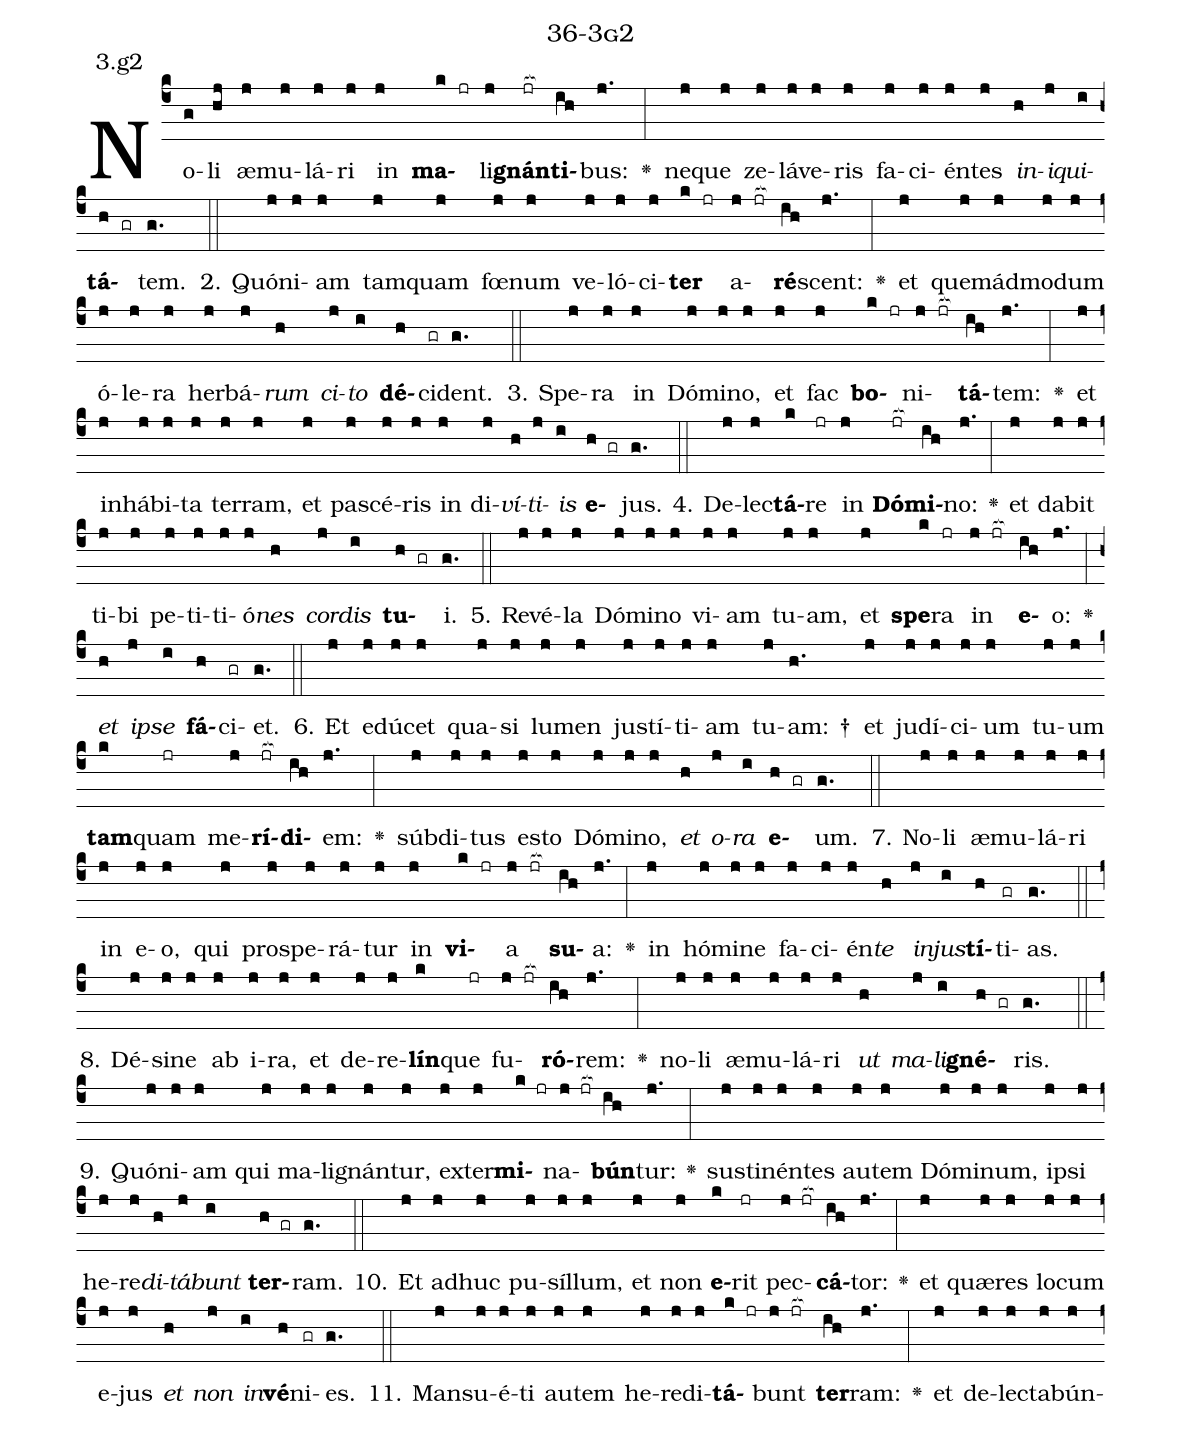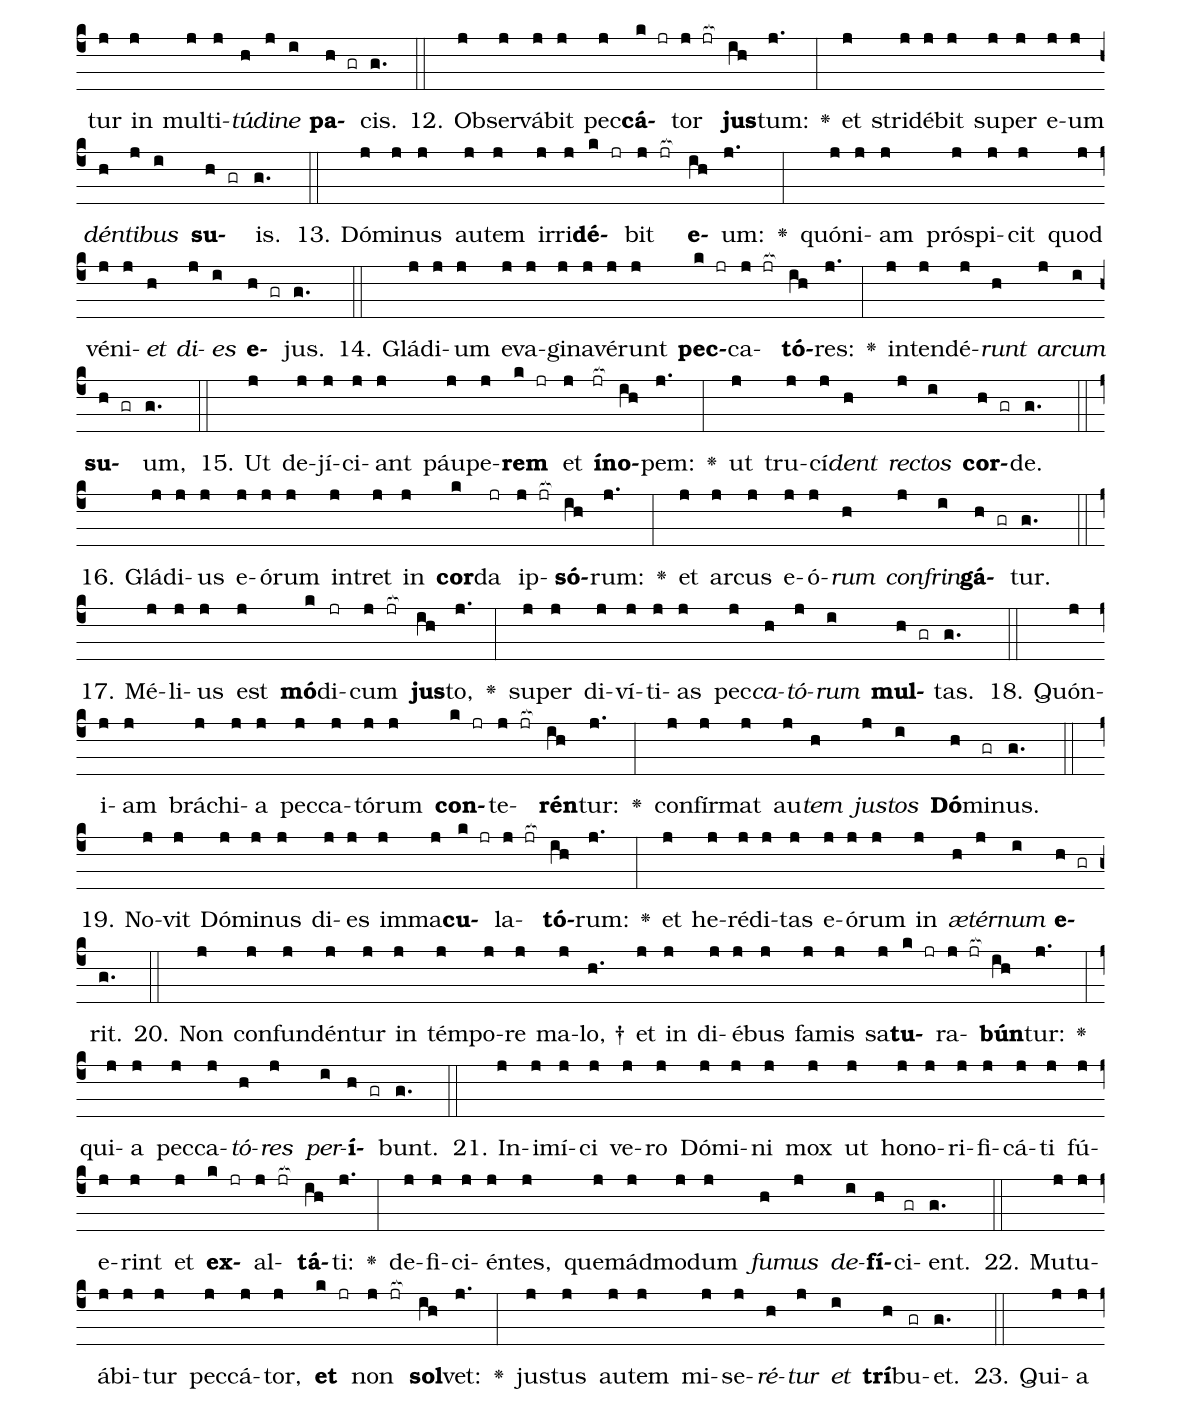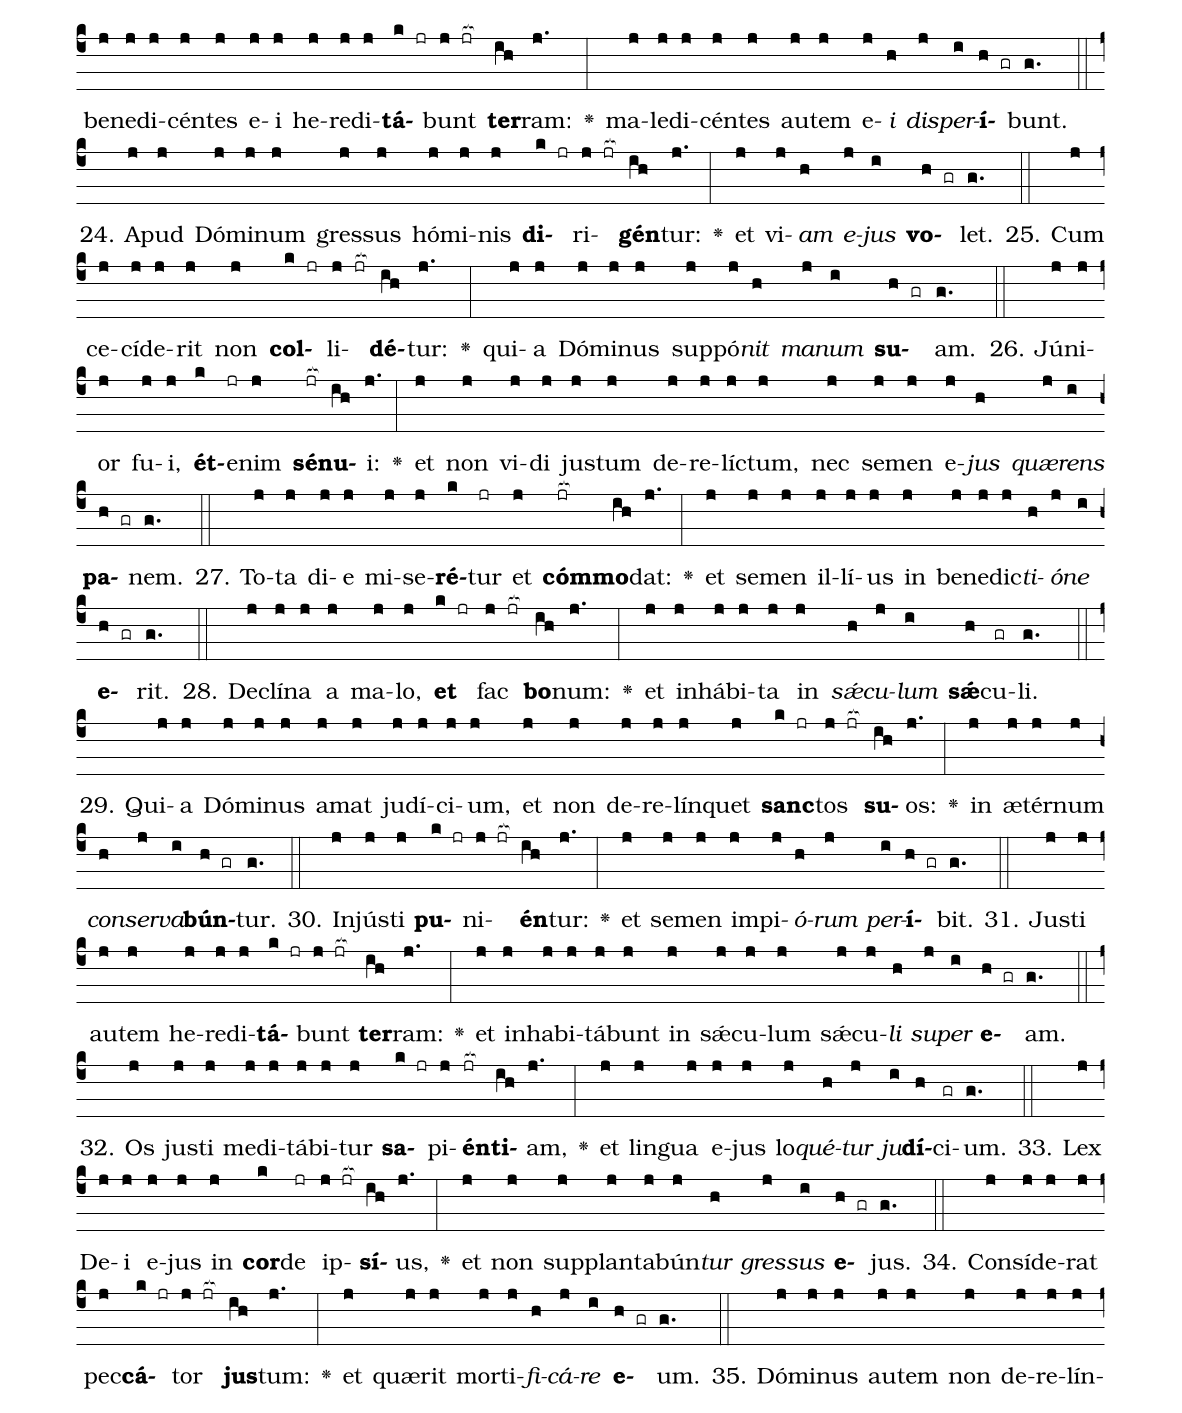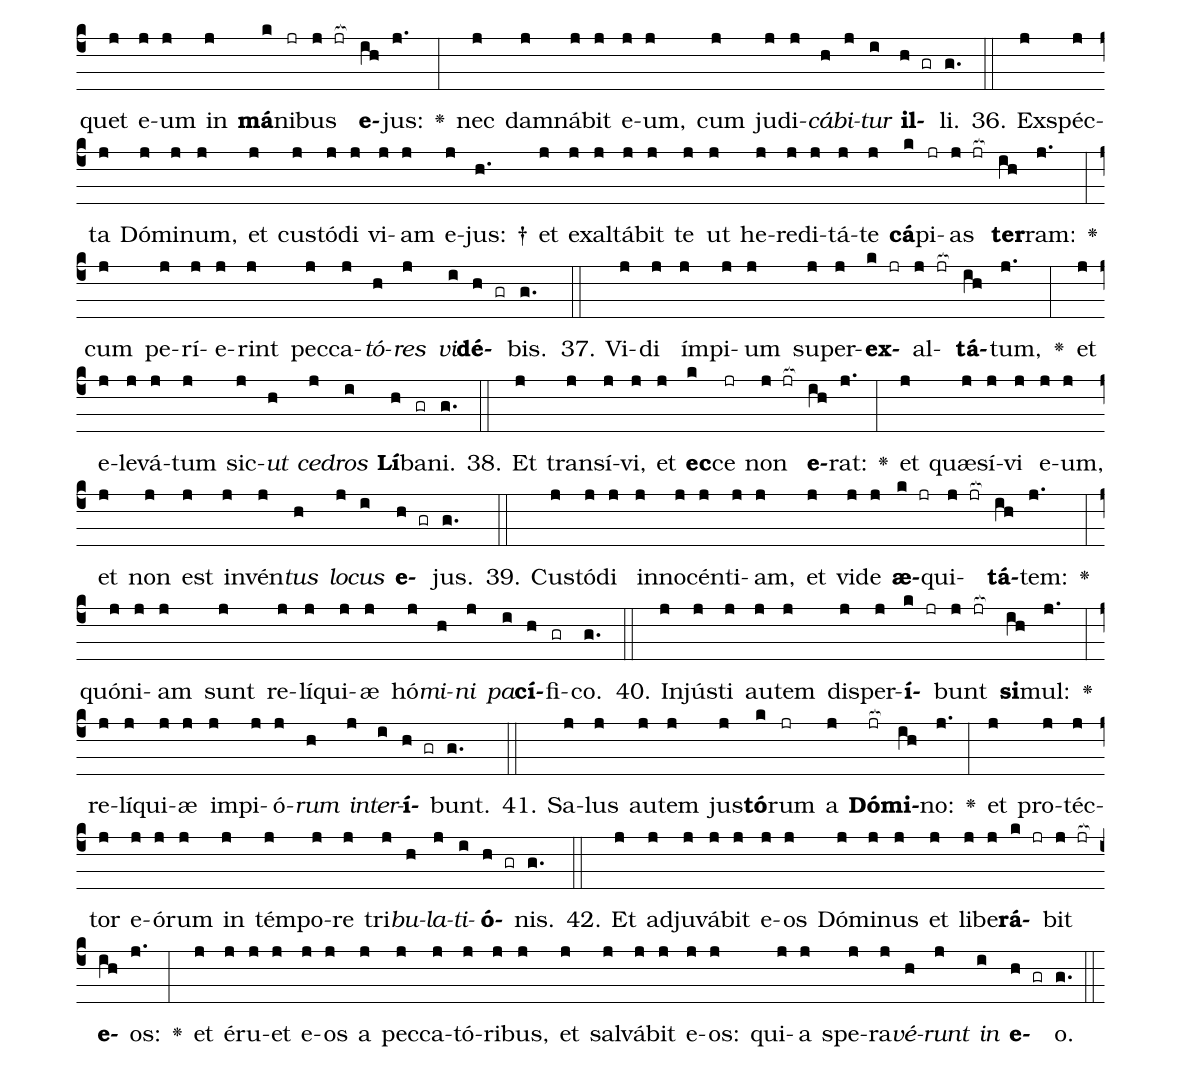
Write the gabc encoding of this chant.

name: 36-3g2;
annotation: 3.g2;
%%
(c4)No(g)li(hj) æ(j)mu(j)lá(j)ri(j) in(j) <b>ma</b>(k jr)li(j)<b>gnán</b>(jr[ocb:1{])<b>ti</b>(ih[ocb:0}])bus:(j.) <v>\greheightstar</v>(:) ne(j)que(j) ze(j)lá(j)ve(j)ris(j) fa(j)ci(j)én(j)tes(j) <i>in</i>(h)<i>i</i>(j)<i>qui</i>(i)<b>tá</b>(h gr)tem.(g.) (::)
2. Quón(j)i(j)am(j) tam(j)quam(j) fœ(j)num(j) ve(j)ló(j)ci(j)<b>ter</b>(k jr) a(j jr[ocb:1{])<b>ré</b>(ih[ocb:0}])scent:(j.) <v>\greheightstar</v>(:) et(j) quem(j)ád(j)mo(j)dum(j) ó(j)le(j)ra(j) her(j)bá(j)<i>rum</i>(h) <i>ci</i>(j)<i>to</i>(i) <b>dé</b>(h)ci(gr)dent.(g.) (::)
3. Spe(j)ra(j) in(j) Dó(j)mi(j)no,(j) et(j) fac(j) <b>bo</b>(k jr)ni(j jr[ocb:1{])<b>tá</b>(ih[ocb:0}])tem:(j.) <v>\greheightstar</v>(:) et(j) in(j)há(j)bi(j)ta(j) ter(j)ram,(j) et(j) pa(j)scé(j)ris(j) in(j) di(j)<i>ví</i>(h)<i>ti</i>(j)<i>is</i>(i) <b>e</b>(h gr)jus.(g.) (::)
4. De(j)lec(j)<b>tá</b>(k)re(jr) in(j) <b>Dó</b>(jr[ocb:1{])<b>mi</b>(ih[ocb:0}])no:(j.) <v>\greheightstar</v>(:) et(j) da(j)bit(j) ti(j)bi(j) pe(j)ti(j)ti(j)ó(j)<i>nes</i>(h) <i>cor</i>(j)<i>dis</i>(i) <b>tu</b>(h gr)i.(g.) (::)
5. Re(j)vé(j)la(j) Dó(j)mi(j)no(j) vi(j)am(j) tu(j)am,(j) et(j) <b>spe</b>(k)ra(jr) in(j jr[ocb:1{]) <b>e</b>(ih[ocb:0}])o:(j.) <v>\greheightstar</v>(:) <i>et</i>(h) <i>ip</i>(j)<i>se</i>(i) <b>fá</b>(h)ci(gr)et.(g.) (::)
6. Et(j) e(j)dú(j)cet(j) qua(j)si(j) lu(j)men(j) jus(j)tí(j)ti(j)am(j) tu(j)am: †(h.) et(j) ju(j)dí(j)ci(j)um(j) tu(j)um(j) <b>tam</b>(k)quam(jr) me(j)<b>rí</b>(jr[ocb:1{])<b>di</b>(ih[ocb:0}])em:(j.) <v>\greheightstar</v>(:) súb(j)di(j)tus(j) es(j)to(j) Dó(j)mi(j)no,(j) <i>et</i>(h) <i>o</i>(j)<i>ra</i>(i) <b>e</b>(h gr)um.(g.) (::)
7. No(j)li(j) æ(j)mu(j)lá(j)ri(j) in(j) e(j)o,(j) qui(j) pro(j)spe(j)rá(j)tur(j) in(j) <b>vi</b>(k jr)a(j jr[ocb:1{]) <b>su</b>(ih[ocb:0}])a:(j.) <v>\greheightstar</v>(:) in(j) hó(j)mi(j)ne(j) fa(j)ci(j)én(j)<i>te</i>(h) <i>in</i>(j)<i>jus</i>(i)<b>tí</b>(h)ti(gr)as.(g.) (::)
8. Dé(j)si(j)ne(j) ab(j) i(j)ra,(j) et(j) de(j)re(j)<b>lín</b>(k)que(jr) fu(j jr[ocb:1{])<b>ró</b>(ih[ocb:0}])rem:(j.) <v>\greheightstar</v>(:) no(j)li(j) æ(j)mu(j)lá(j)ri(j) <i>ut</i>(h) <i>ma</i>(j)<i>li</i>(i)<b>gné</b>(h gr)ris.(g.) (::)
9. Quón(j)i(j)am(j) qui(j) ma(j)li(j)gnán(j)tur,(j) ex(j)ter(j)<b>mi</b>(k jr)na(j jr[ocb:1{])<b>bún</b>(ih[ocb:0}])tur:(j.) <v>\greheightstar</v>(:) sus(j)ti(j)nén(j)tes(j) au(j)tem(j) Dó(j)mi(j)num,(j) ip(j)si(j) he(j)re(j)<i>di</i>(h)<i>tá</i>(j)<i>bunt</i>(i) <b>ter</b>(h gr)ram.(g.) (::)
10. Et(j) ad(j)huc(j) pu(j)síl(j)lum,(j) et(j) non(j) <b>e</b>(k)rit(jr) pec(j jr[ocb:1{])<b>cá</b>(ih[ocb:0}])tor:(j.) <v>\greheightstar</v>(:) et(j) quæ(j)res(j) lo(j)cum(j) e(j)jus(j) <i>et</i>(h) <i>non</i>(j) <i>in</i>(i)<b>vé</b>(h)ni(gr)es.(g.) (::)
11. Man(j)su(j)é(j)ti(j) au(j)tem(j) he(j)re(j)di(j)<b>tá</b>(k jr)bunt(j jr[ocb:1{]) <b>ter</b>(ih[ocb:0}])ram:(j.) <v>\greheightstar</v>(:) et(j) de(j)lec(j)ta(j)bún(j)tur(j) in(j) mul(j)ti(j)<i>tú</i>(h)<i>di</i>(j)<i>ne</i>(i) <b>pa</b>(h gr)cis.(g.) (::)
12. Ob(j)ser(j)vá(j)bit(j) pec(j)<b>cá</b>(k jr)tor(j jr[ocb:1{]) <b>jus</b>(ih[ocb:0}])tum:(j.) <v>\greheightstar</v>(:) et(j) stri(j)dé(j)bit(j) su(j)per(j) e(j)um(j) <i>dén</i>(h)<i>ti</i>(j)<i>bus</i>(i) <b>su</b>(h gr)is.(g.) (::)
13. Dó(j)mi(j)nus(j) au(j)tem(j) ir(j)ri(j)<b>dé</b>(k jr)bit(j jr[ocb:1{]) <b>e</b>(ih[ocb:0}])um:(j.) <v>\greheightstar</v>(:) quón(j)i(j)am(j) pró(j)spi(j)cit(j) quod(j) vé(j)ni(j)<i>et</i>(h) <i>di</i>(j)<i>es</i>(i) <b>e</b>(h gr)jus.(g.) (::)
14. Glá(j)di(j)um(j) e(j)va(j)gi(j)na(j)vé(j)runt(j) <b>pec</b>(k jr)ca(j jr[ocb:1{])<b>tó</b>(ih[ocb:0}])res:(j.) <v>\greheightstar</v>(:) in(j)ten(j)dé(j)<i>runt</i>(h) <i>ar</i>(j)<i>cum</i>(i) <b>su</b>(h gr)um,(g.) (::)
15. Ut(j) de(j)jí(j)ci(j)ant(j) páu(j)pe(j)<b>rem</b>(k jr) et(j) <b>ín</b>(jr[ocb:1{])<b>o</b>(ih[ocb:0}])pem:(j.) <v>\greheightstar</v>(:) ut(j) tru(j)cí(j)<i>dent</i>(h) <i>rec</i>(j)<i>tos</i>(i) <b>cor</b>(h gr)de.(g.) (::)
16. Glá(j)di(j)us(j) e(j)ó(j)rum(j) in(j)tret(j) in(j) <b>cor</b>(k)da(jr) ip(j jr[ocb:1{])<b>só</b>(ih[ocb:0}])rum:(j.) <v>\greheightstar</v>(:) et(j) ar(j)cus(j) e(j)ó(j)<i>rum</i>(h) <i>con</i>(j)<i>frin</i>(i)<b>gá</b>(h gr)tur.(g.) (::)
17. Mé(j)li(j)us(j) est(j) <b>mó</b>(k)di(jr)cum(j jr[ocb:1{]) <b>jus</b>(ih[ocb:0}])to,(j.) <v>\greheightstar</v>(:) su(j)per(j) di(j)ví(j)ti(j)as(j) pec(j)<i>ca</i>(h)<i>tó</i>(j)<i>rum</i>(i) <b>mul</b>(h gr)tas.(g.) (::)
18. Quón(j)i(j)am(j) brá(j)chi(j)a(j) pec(j)ca(j)tó(j)rum(j) <b>con</b>(k jr)te(j jr[ocb:1{])<b>rén</b>(ih[ocb:0}])tur:(j.) <v>\greheightstar</v>(:) con(j)fír(j)mat(j) au(j)<i>tem</i>(h) <i>jus</i>(j)<i>tos</i>(i) <b>Dó</b>(h)mi(gr)nus.(g.) (::)
19. No(j)vit(j) Dó(j)mi(j)nus(j) di(j)es(j) im(j)ma(j)<b>cu</b>(k jr)la(j jr[ocb:1{])<b>tó</b>(ih[ocb:0}])rum:(j.) <v>\greheightstar</v>(:) et(j) he(j)ré(j)di(j)tas(j) e(j)ó(j)rum(j) in(j) <i>æ</i>(h)<i>tér</i>(j)<i>num</i>(i) <b>e</b>(h gr)rit.(g.) (::)
20. Non(j) con(j)fun(j)dén(j)tur(j) in(j) tém(j)po(j)re(j) ma(j)lo, †(h.) et(j) in(j) di(j)é(j)bus(j) fa(j)mis(j) sa(j)<b>tu</b>(k jr)ra(j jr[ocb:1{])<b>bún</b>(ih[ocb:0}])tur:(j.) <v>\greheightstar</v>(:) qui(j)a(j) pec(j)ca(j)<i>tó</i>(h)<i>res</i>(j) <i>per</i>(i)<b>í</b>(h gr)bunt.(g.) (::)
21. In(j)i(j)mí(j)ci(j) ve(j)ro(j) Dó(j)mi(j)ni(j) mox(j) ut(j) ho(j)no(j)ri(j)fi(j)cá(j)ti(j) fú(j)e(j)rint(j) et(j) <b>ex</b>(k jr)al(j jr[ocb:1{])<b>tá</b>(ih[ocb:0}])ti:(j.) <v>\greheightstar</v>(:) de(j)fi(j)ci(j)én(j)tes,(j) quem(j)ád(j)mo(j)dum(j) <i>fu</i>(h)<i>mus</i>(j) <i>de</i>(i)<b>fí</b>(h)ci(gr)ent.(g.) (::)
22. Mu(j)tu(j)á(j)bi(j)tur(j) pec(j)cá(j)tor,(j) <b>et</b>(k jr) non(j jr[ocb:1{]) <b>sol</b>(ih[ocb:0}])vet:(j.) <v>\greheightstar</v>(:) jus(j)tus(j) au(j)tem(j) mi(j)se(j)<i>ré</i>(h)<i>tur</i>(j) <i>et</i>(i) <b>trí</b>(h)bu(gr)et.(g.) (::)
23. Qui(j)a(j) be(j)ne(j)di(j)cén(j)tes(j) e(j)i(j) he(j)re(j)di(j)<b>tá</b>(k jr)bunt(j jr[ocb:1{]) <b>ter</b>(ih[ocb:0}])ram:(j.) <v>\greheightstar</v>(:) ma(j)le(j)di(j)cén(j)tes(j) au(j)tem(j) e(j)<i>i</i>(h) <i>dis</i>(j)<i>per</i>(i)<b>í</b>(h gr)bunt.(g.) (::)
24. A(j)pud(j) Dó(j)mi(j)num(j) gres(j)sus(j) hó(j)mi(j)nis(j) <b>di</b>(k jr)ri(j jr[ocb:1{])<b>gén</b>(ih[ocb:0}])tur:(j.) <v>\greheightstar</v>(:) et(j) vi(j)<i>am</i>(h) <i>e</i>(j)<i>jus</i>(i) <b>vo</b>(h gr)let.(g.) (::)
25. Cum(j) ce(j)cí(j)de(j)rit(j) non(j) <b>col</b>(k jr)li(j jr[ocb:1{])<b>dé</b>(ih[ocb:0}])tur:(j.) <v>\greheightstar</v>(:) qui(j)a(j) Dó(j)mi(j)nus(j) sup(j)pó(j)<i>nit</i>(h) <i>ma</i>(j)<i>num</i>(i) <b>su</b>(h gr)am.(g.) (::)
26. Jú(j)ni(j)or(j) fu(j)i,(j) <b>ét</b>(k)e(jr)nim(j) <b>sé</b>(jr[ocb:1{])<b>nu</b>(ih[ocb:0}])i:(j.) <v>\greheightstar</v>(:) et(j) non(j) vi(j)di(j) jus(j)tum(j) de(j)re(j)líc(j)tum,(j) nec(j) se(j)men(j) e(j)<i>jus</i>(h) <i>quæ</i>(j)<i>rens</i>(i) <b>pa</b>(h gr)nem.(g.) (::)
27. To(j)ta(j) di(j)e(j) mi(j)se(j)<b>ré</b>(k)tur(jr) et(j) <b>cóm</b>(jr[ocb:1{])<b>mo</b>(ih[ocb:0}])dat:(j.) <v>\greheightstar</v>(:) et(j) se(j)men(j) il(j)lí(j)us(j) in(j) be(j)ne(j)dic(j)<i>ti</i>(h)<i>ó</i>(j)<i>ne</i>(i) <b>e</b>(h gr)rit.(g.) (::)
28. De(j)clí(j)na(j) a(j) ma(j)lo,(j) <b>et</b>(k jr) fac(j jr[ocb:1{]) <b>bo</b>(ih[ocb:0}])num:(j.) <v>\greheightstar</v>(:) et(j) in(j)há(j)bi(j)ta(j) in(j) <i>sǽ</i>(h)<i>cu</i>(j)<i>lum</i>(i) <b>sǽ</b>(h)cu(gr)li.(g.) (::)
29. Qui(j)a(j) Dó(j)mi(j)nus(j) a(j)mat(j) ju(j)dí(j)ci(j)um,(j) et(j) non(j) de(j)re(j)lín(j)quet(j) <b>sanc</b>(k jr)tos(j jr[ocb:1{]) <b>su</b>(ih[ocb:0}])os:(j.) <v>\greheightstar</v>(:) in(j) æ(j)tér(j)num(j) <i>con</i>(h)<i>ser</i>(j)<i>va</i>(i)<b>bún</b>(h gr)tur.(g.) (::)
30. In(j)jús(j)ti(j) <b>pu</b>(k jr)ni(j jr[ocb:1{])<b>én</b>(ih[ocb:0}])tur:(j.) <v>\greheightstar</v>(:) et(j) se(j)men(j) im(j)pi(j)<i>ó</i>(h)<i>rum</i>(j) <i>per</i>(i)<b>í</b>(h gr)bit.(g.) (::)
31. Jus(j)ti(j) au(j)tem(j) he(j)re(j)di(j)<b>tá</b>(k jr)bunt(j jr[ocb:1{]) <b>ter</b>(ih[ocb:0}])ram:(j.) <v>\greheightstar</v>(:) et(j) in(j)ha(j)bi(j)tá(j)bunt(j) in(j) sǽ(j)cu(j)lum(j) sǽ(j)cu(j)<i>li</i>(h) <i>su</i>(j)<i>per</i>(i) <b>e</b>(h gr)am.(g.) (::)
32. Os(j) jus(j)ti(j) me(j)di(j)tá(j)bi(j)tur(j) <b>sa</b>(k jr)pi(j)<b>én</b>(jr[ocb:1{])<b>ti</b>(ih[ocb:0}])am,(j.) <v>\greheightstar</v>(:) et(j) lin(j)gua(j) e(j)jus(j) lo(j)<i>qué</i>(h)<i>tur</i>(j) <i>ju</i>(i)<b>dí</b>(h)ci(gr)um.(g.) (::)
33. Lex(j) De(j)i(j) e(j)jus(j) in(j) <b>cor</b>(k)de(jr) ip(j jr[ocb:1{])<b>sí</b>(ih[ocb:0}])us,(j.) <v>\greheightstar</v>(:) et(j) non(j) sup(j)plan(j)ta(j)bún(j)<i>tur</i>(h) <i>gres</i>(j)<i>sus</i>(i) <b>e</b>(h gr)jus.(g.) (::)
34. Con(j)sí(j)de(j)rat(j) pec(j)<b>cá</b>(k jr)tor(j jr[ocb:1{]) <b>jus</b>(ih[ocb:0}])tum:(j.) <v>\greheightstar</v>(:) et(j) quæ(j)rit(j) mor(j)ti(j)<i>fi</i>(h)<i>cá</i>(j)<i>re</i>(i) <b>e</b>(h gr)um.(g.) (::)
35. Dó(j)mi(j)nus(j) au(j)tem(j) non(j) de(j)re(j)lín(j)quet(j) e(j)um(j) in(j) <b>má</b>(k)ni(jr)bus(j jr[ocb:1{]) <b>e</b>(ih[ocb:0}])jus:(j.) <v>\greheightstar</v>(:) nec(j) dam(j)ná(j)bit(j) e(j)um,(j) cum(j) ju(j)di(j)<i>cá</i>(h)<i>bi</i>(j)<i>tur</i>(i) <b>il</b>(h gr)li.(g.) (::)
36. Ex(j)spéc(j)ta(j) Dó(j)mi(j)num,(j) et(j) cus(j)tó(j)di(j) vi(j)am(j) e(j)jus: †(h.) et(j) ex(j)al(j)tá(j)bit(j) te(j) ut(j) he(j)re(j)di(j)tá(j)te(j) <b>cá</b>(k)pi(jr)as(j jr[ocb:1{]) <b>ter</b>(ih[ocb:0}])ram:(j.) <v>\greheightstar</v>(:) cum(j) pe(j)rí(j)e(j)rint(j) pec(j)ca(j)<i>tó</i>(h)<i>res</i>(j) <i>vi</i>(i)<b>dé</b>(h gr)bis.(g.) (::)
37. Vi(j)di(j) ím(j)pi(j)um(j) su(j)per(j)<b>ex</b>(k jr)al(j jr[ocb:1{])<b>tá</b>(ih[ocb:0}])tum,(j.) <v>\greheightstar</v>(:) et(j) e(j)le(j)vá(j)tum(j) sic(j)<i>ut</i>(h) <i>ce</i>(j)<i>dros</i>(i) <b>Lí</b>(h)ba(gr)ni.(g.) (::)
38. Et(j) trans(j)í(j)vi,(j) et(j) <b>ec</b>(k)ce(jr) non(j jr[ocb:1{]) <b>e</b>(ih[ocb:0}])rat:(j.) <v>\greheightstar</v>(:) et(j) quæ(j)sí(j)vi(j) e(j)um,(j) et(j) non(j) est(j) in(j)vén(j)<i>tus</i>(h) <i>lo</i>(j)<i>cus</i>(i) <b>e</b>(h gr)jus.(g.) (::)
39. Cus(j)tó(j)di(j) in(j)no(j)cén(j)ti(j)am,(j) et(j) vi(j)de(j) <b>æ</b>(k jr)qui(j jr[ocb:1{])<b>tá</b>(ih[ocb:0}])tem:(j.) <v>\greheightstar</v>(:) quón(j)i(j)am(j) sunt(j) re(j)lí(j)qui(j)æ(j) hó(j)<i>mi</i>(h)<i>ni</i>(j) <i>pa</i>(i)<b>cí</b>(h)fi(gr)co.(g.) (::)
40. In(j)jús(j)ti(j) au(j)tem(j) dis(j)per(j)<b>í</b>(k jr)bunt(j jr[ocb:1{]) <b>si</b>(ih[ocb:0}])mul:(j.) <v>\greheightstar</v>(:) re(j)lí(j)qui(j)æ(j) im(j)pi(j)ó(j)<i>rum</i>(h) <i>in</i>(j)<i>ter</i>(i)<b>í</b>(h gr)bunt.(g.) (::)
41. Sa(j)lus(j) au(j)tem(j) jus(j)<b>tó</b>(k)rum(jr) a(j) <b>Dó</b>(jr[ocb:1{])<b>mi</b>(ih[ocb:0}])no:(j.) <v>\greheightstar</v>(:) et(j) pro(j)téc(j)tor(j) e(j)ó(j)rum(j) in(j) tém(j)po(j)re(j) tri(j)<i>bu</i>(h)<i>la</i>(j)<i>ti</i>(i)<b>ó</b>(h gr)nis.(g.) (::)
42. Et(j) ad(j)ju(j)vá(j)bit(j) e(j)os(j) Dó(j)mi(j)nus(j) et(j) li(j)be(j)<b>rá</b>(k jr)bit(j jr[ocb:1{]) <b>e</b>(ih[ocb:0}])os:(j.) <v>\greheightstar</v>(:) et(j) é(j)ru(j)et(j) e(j)os(j) a(j) pec(j)ca(j)tó(j)ri(j)bus,(j) et(j) sal(j)vá(j)bit(j) e(j)os:(j) qui(j)a(j) spe(j)ra(j)<i>vé</i>(h)<i>runt</i>(j) <i>in</i>(i) <b>e</b>(h gr)o.(g.) (::)
